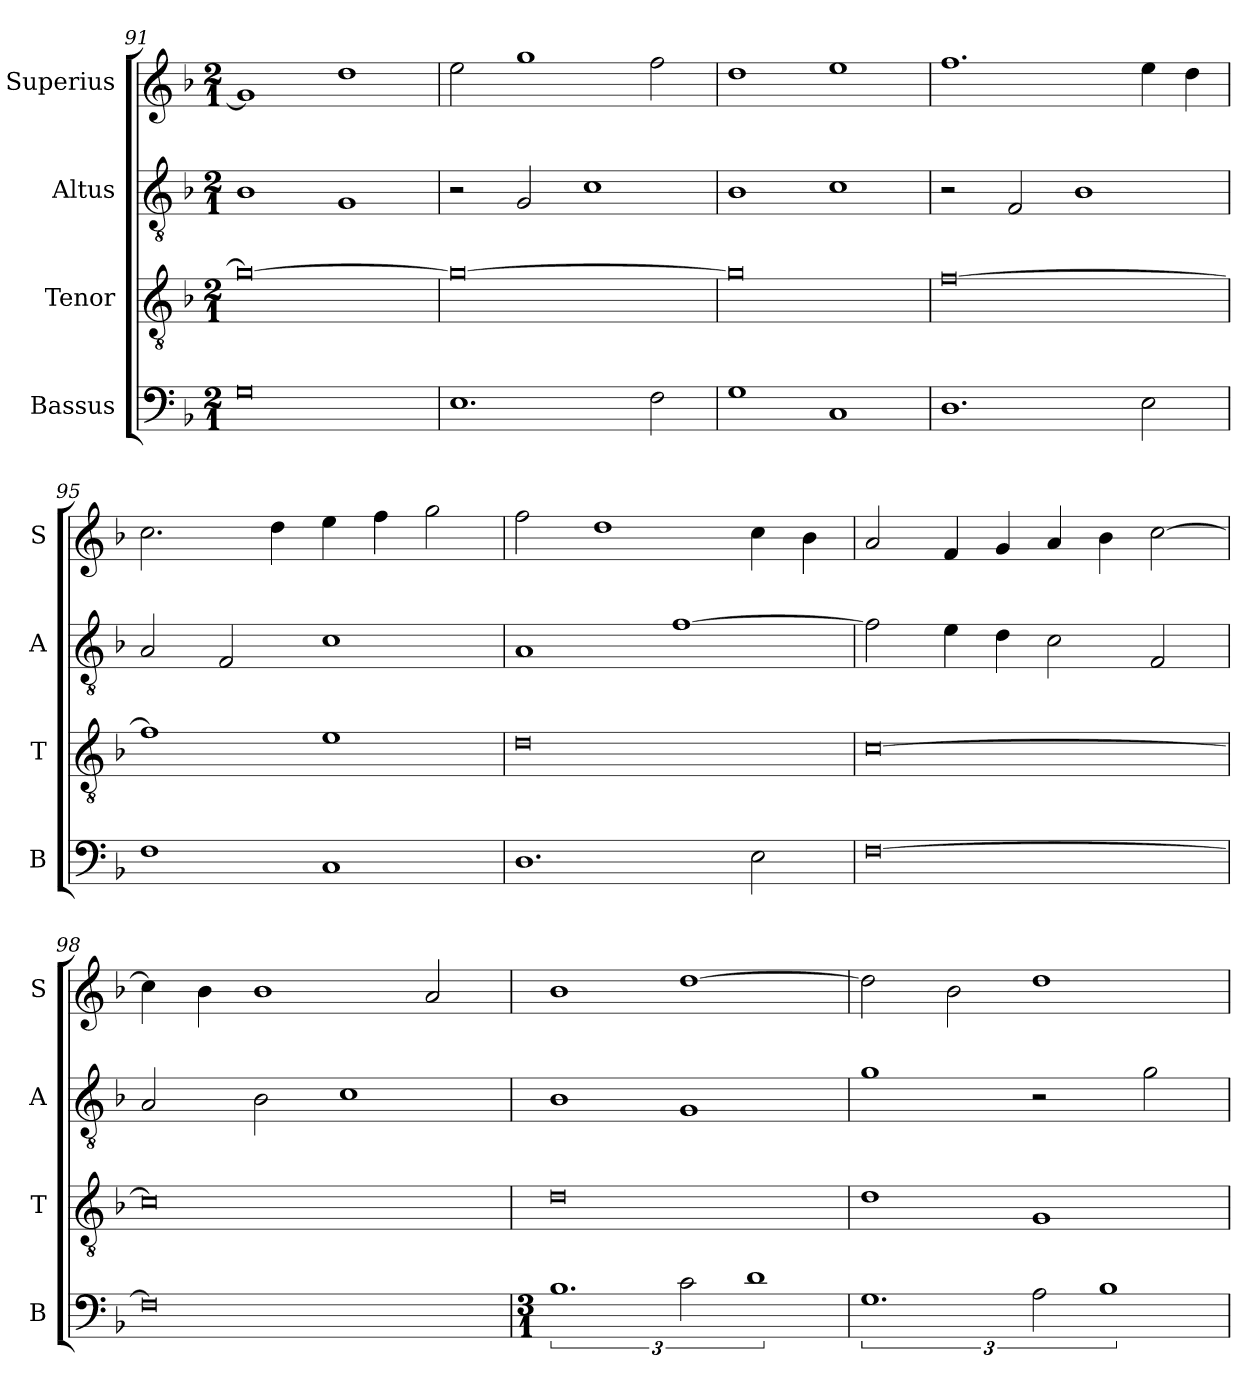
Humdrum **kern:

**kern	**kern	**kern	**kern
*part4	*part3	*part2	*part1
*staff4	*staff3	*staff2	*staff1
*I"Bassus	*I"Tenor	*I"Altus	*I"Superius
*I'B	*I'T	*I'A	*I'S
*clefF4	*clefGv2	*clefGv2	*clefG2
*k[b-]	*k[b-]	*k[b-]	*k[b-]
*M2/1	*M2/1	*M2/1	*M2/1
=91	=91	=91	=91
0G	0g_	1B-	1g]
.	.	1G	1dd
=92	=92	=92	=92
1.E	0g_	2r	2ee\
.	.	2G/	1gg
.	.	1c	.
2F\	.	.	2ff\
=93	=93	=93	=93
1G	0g]	1B-	1dd
1C	.	1c	1ee
=94	=94	=94	=94
1.D	[0f	2r	1.ff
.	.	2F/	.
.	.	1B-	.
2E\	.	.	4ee\
.	.	.	4dd\
=95	=95	=95	=95
1F	1f]	2A/	2.cc\
.	.	2F/	.
.	.	.	4dd\
1C	1e	1c	4ee\
.	.	.	4ff\
.	.	.	2gg\
=96	=96	=96	=96
1.D	0d	1A	2ff\
.	.	.	1dd
.	.	[1f	.
2E\	.	.	4cc\
.	.	.	4b-\
=97	=97	=97	=97
[0F	[0c	2f\]	2a/
.	.	4e\	4f/
.	.	4d\	4g/
.	.	2c\	4a/
.	.	.	4b-\
.	.	2F/	[2cc\
=98	=98	=98	=98
0F]	0c]	2A/	4cc\]
.	.	.	4b-\
.	.	2B-\	1b-
.	.	1c	.
.	.	.	2a/
=99	=99	=99	=99
*M3/1	*	*	*
3%2.B-	0d	1B-	1b-
3c\	.	1G	[1dd
3%2d	.	.	.
=100	=100	=100	=100
3%2.G	1d	1g	2dd\]
.	.	.	2b-\
3A\	1G	2r	1dd
3%2B-	.	.	.
.	.	2g\	.
=	=	=	=
*-	*-	*-	*-
